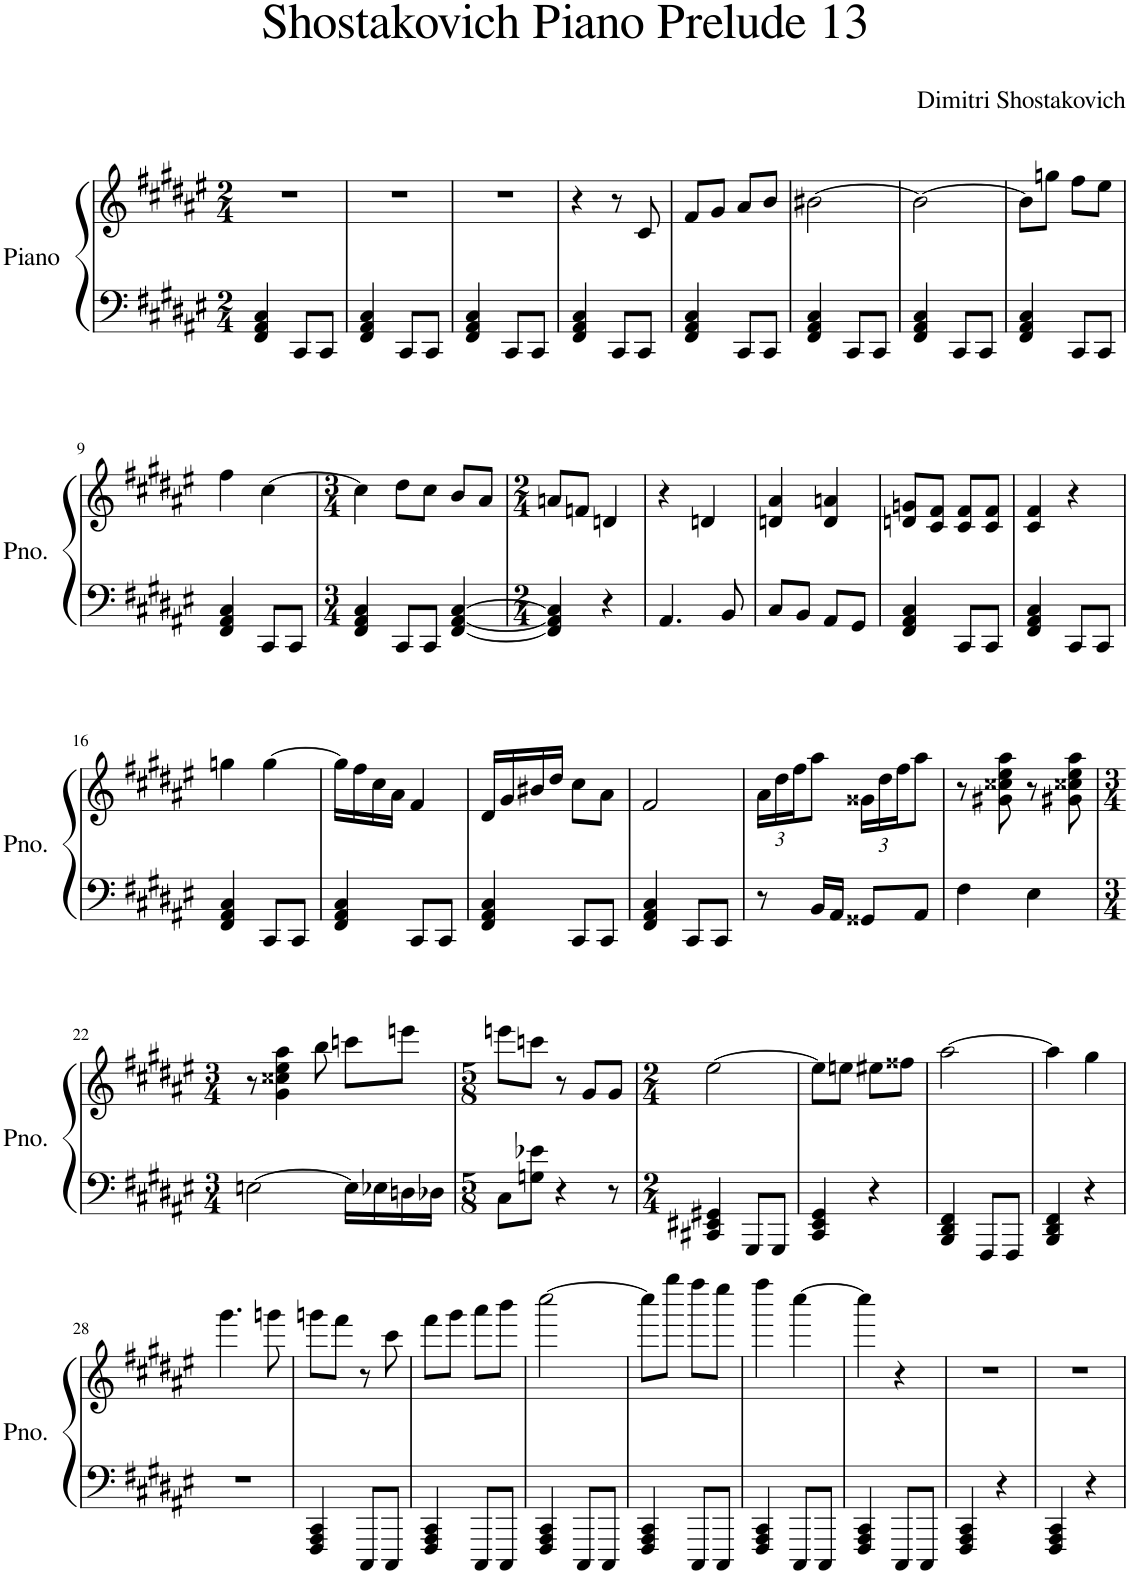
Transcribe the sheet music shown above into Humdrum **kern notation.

**kern	**kern
*part1	*part1
*staff2	*staff1
*I"Piano	*
*I'Pno.	*
*clefF4	*clefG2
*k[f#c#g#d#a#e#]	*k[f#c#g#d#a#e#]
*M2/4	*M2/4
=1	=1
4FF#/ 4AA#/ 4C#/	2r
8CC#/L	.
8CC#/J	.
=2	=2
4FF#/ 4AA#/ 4C#/	2r
8CC#/L	.
8CC#/J	.
=3	=3
4FF#/ 4AA#/ 4C#/	2r
8CC#/L	.
8CC#/J	.
=4	=4
4FF#/ 4AA#/ 4C#/	4r
8CC#/L	8r
8CC#/J	8c#/
=5	=5
4FF#/ 4AA#/ 4C#/	8f#/L
.	8g#/J
8CC#/L	8a#/L
8CC#/J	8b/J
=6	=6
4FF#/ 4AA#/ 4C#/	[2b#X\
8CC#/L	.
8CC#/J	.
=7	=7
4FF#/ 4AA#/ 4C#/	2b#\_
8CC#/L	.
8CC#/J	.
=8	=8
4FF#/ 4AA#/ 4C#/	8b#\L]
.	8ggn\J
8CC#/L	8ff#\L
8CC#/J	8ee#\J
!!LO:LB:g=z
=9	=9
4FF#/ 4AA#/ 4C#/	4ff#\
8CC#/L	[4cc#\
8CC#/J	.
=10	=10
*M3/4	*M3/4
4FF#/ 4AA#/ 4C#/	4cc#\]
8CC#/L	8dd#\L
8CC#/J	8cc#\J
[4FF#/ [4AA#/ [4C#/	8b/L
.	8a#/J
=11	=11
*M2/4	*M2/4
4FF#/] 4AA#/] 4C#/]	8an/L
.	8fn/J
4r	4dn/
=12	=12
4.AA#/	4r
.	4dn/
8BB/	.
=13	=13
8C#/L	4dn/ 4a#/
8BB/J	.
8AA#/L	4d/ 4an/
8GG#/J	.
=14	=14
4FF#/ 4AA#/ 4C#/	8dn/ 8gn/L
.	8c#/ 8f#/J
8CC#/L	8c#/ 8f#/L
8CC#/J	8c#/ 8f#/J
=15	=15
4FF#/ 4AA#/ 4C#/	4c#/ 4f#/
8CC#/L	4r
8CC#/J	.
!!LO:LB:g=z
=16	=16
4FF#/ 4AA#/ 4C#/	4ggn\
8CC#/L	[4gg\
8CC#/J	.
=17	=17
4FF#/ 4AA#/ 4C#/	16gg\LL]
.	16ff#\
.	16cc#\
.	16a#\JJ
8CC#/L	4f#/
8CC#/J	.
=18	=18
4FF#/ 4AA#/ 4C#/	16d#/LL
.	16g#/
.	16b#X/
.	16dd#/JJ
8CC#/L	8cc#\L
8CC#/J	8a#\J
=19	=19
4FF#/ 4AA#/ 4C#/	2f#/
8CC#/L	.
8CC#/J	.
=20	=20
*	*Xbrackettup
8r	24a#\LL
.	24dd#\
.	24ff#\J
16BB/LL	8aa#\J
16AA#/JJ	.
8GG##X/L	24g##X\LL
.	24dd#\
.	24ff#\J
8AA#/J	8aa#\J
=21	=21
4F#\	8r
.	8g#X\ 8cc##X\ 8ee#\ 8aa#\
4E#\	8r
.	8g#X\ 8cc##X\ 8ee#\ 8aa#\
!!LO:LB:g=z
=22	=22
*M3/4	*M3/4
[2En\	8r
.	4g#\ 4cc##X\ 4ee#\ 4aa#\
.	8bb\
16E\LL]	8cccn\L
16E-X\	.
16Dn\	8eeen\J
16D-X\JJ	.
=23	=23
*M5/8	*M5/8
8C#\L	8eeen\L
8Gn\ 8e-X\J	8cccn\J
4r	8r
.	8g#/L
8r	8g#/J
=24	=24
*M2/4	*M2/4
4CC#X/ 4EE#X/ 4GG#X/	[2ee#\
8GGG#/L	.
8GGG#/J	.
=25	=25
4CC#/ 4EE#/ 4GG#/	8ee#\L]
.	8een\J
4r	8ee#X\L
.	8ff##X\J
=26	=26
4BBB/ 4DD#/ 4FF#/	[2aa#\
8FFF#/L	.
8FFF#/J	.
=27	=27
4BBB/ 4DD#/ 4FF#/	4aa#\]
4r	4gg#\
!!LO:LB:g=z
=28	=28
2r	4.ggg#\
.	8gggn\
=29	=29
4FFF#/ 4AAA#/ 4CC#/	8gggn\L
.	8fff#\J
8CCC#/L	8r
8CCC#/J	8ccc#\
=30	=30
4FFF#/ 4AAA#/ 4CC#/	8fff#\L
.	8ggg#\J
8CCC#/L	8aaa#\L
8CCC#/J	8bbb\J
=31	=31
4FFF#/ 4AAA#/ 4CC#/	[2cccc#\
8CCC#/L	.
8CCC#/J	.
=32	=32
4FFF#/ 4AAA#/ 4CC#/	8cccc#\L]
.	8gggg#\J
8CCC#/L	8ffff#\L
8CCC#/J	8eeee#\J
=33	=33
4FFF#/ 4AAA#/ 4CC#/	4ffff#\
8CCC#/L	[4cccc#\
8CCC#/J	.
=34	=34
4FFF#/ 4AAA#/ 4CC#/	4cccc#\]
8CCC#/L	4r
8CCC#/J	.
=35	=35
4FFF#/ 4AAA#/ 4CC#/	2r
4r	.
=36	=36
4FFF#/ 4AAA#/ 4CC#/	2r
4r	.
=	=
*-	*-
